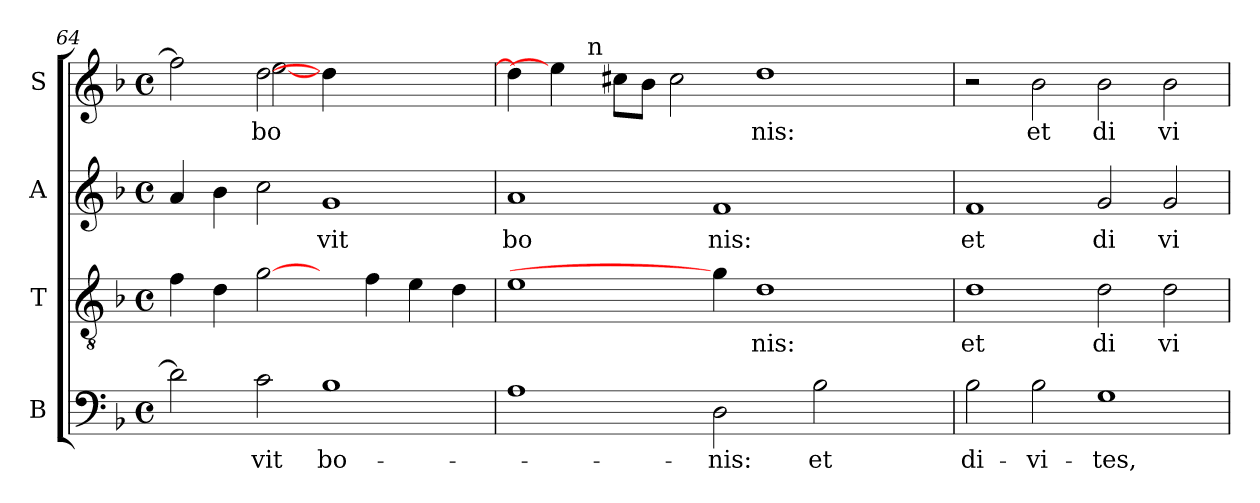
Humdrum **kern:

**kern	**text	**kern	**text	**kern	**text	**kern	**text
*part4	*part4	*part3	*part3	*part2	*part2	*part1	*part1
*staff4	*staff4	*staff3	*staff3	*staff2	*staff2	*staff1	*staff1
*I"B	*	*I"T	*	*I"A	*	*I"S	*
*I'B	*	*I'T	*	*I'A	*	*I'S	*
*clefF4	*	*clefGv2	*	*clefG2	*	*clefG2	*
*k[b-]	*	*k[b-]	*	*k[b-]	*	*k[b-]	*
*F:	*	*F:	*	*F:	*	*F:	*
*M4/4	*	*M4/4	*	*M4/4	*	*M4/4	*
*met(c)	*	*met(c)	*	*met(c)	*	*met(c)	*
=64	=64	=64	=64	=64	=64	=64	=64
*	*	*	*	*	*	*^	*
2d\]	.	4f\	.	4a/	.	2ff\]	2ryy	.
.	.	4d\	.	4b-\	.	.	.	.
!	!LO:LY:b:cj	!	!	!	!	!	!	!LO:LY:b:cj
2c\	-vit	[2g\	.	2cc\	.	[>2dd\	[2ee\	bo
!	!LO:LY:b:cj	!	!	!	!LO:LY:b:cj	!	!	!
1B-	bo-	4ryy	.	1g	vit	2.ryy	4dd\	.
.	.	4f\	.	.	.	.	2.ryy	.
.	.	4e\	.	.	.	.	.	.
.	.	4d\	.	.	.	4ryy	.	.
=65	=65	=65	=65	=65	=65	=65	=65	=65
!	!	!	!	!	!LO:LY:b:cj	!	!	!
1A	.	1e	.	1a	bo	4dd\]	4ryy	.
.	.	.	.	.	.	4ee\]	8ryy	.
.	.	.	.	.	.	.	64ryy	.
!	!	!	!	!	!	!	!LO:TX:a:t=n	!
.	.	.	.	.	.	.	1ryy	.
.	.	.	.	.	.	8cc#X\L	.	.
.	.	.	.	.	.	8b-\J	.	.
.	.	.	.	.	.	2cc#\	.	.
!	!LO:LY:b:cj	!	!	!	!LO:LY:b:cj	!	!	!
2D\	-nis:	4g\]	.	1f	nis:	.	.	.
!	!	!	!LO:LY:b:cj	!	!	!	!	!LO:LY:b:cj
.	.	1d	nis:	.	.	1dd	.	nis:
.	.	.	.	.	.	.	2ryy	.
!	!LO:LY:b:cj	!	!	!	!	!	!	!
2B-\	et	.	.	.	.	.	.	.
.	.	.	.	.	.	.	4ryy	.
4ryy	.	.	.	4ryy	.	.	.	.
.	.	.	.	.	.	.	16..ryy	.
=66	=66	=66	=66	=66	=66	=66	=66	=66
!	!LO:LY:b:cj	!	!LO:LY:b:cj	!	!LO:LY:b:cj	!	!	!
*	*	*	*	*	*	*v	*v	*
2B-\	di-	1d	et	1f	et	2r	.
!	!LO:LY:b:cj	!	!	!	!	!	!LO:LY:b:cj
2B-\	-vi-	.	.	.	.	2b-\	et
!	!LO:LY:b:cj	!	!LO:LY:b:cj	!	!LO:LY:b:cj	!	!LO:LY:b:cj
1G	-tes,	2d\	di	2g/	di	2b-\	di
!	!	!	!LO:LY:b:cj	!	!LO:LY:b:cj	!	!LO:LY:b:cj
.	.	2d\	vi	2g/	vi	2b-\	vi
=	=	=	=	=	=	=	=
*-	*-	*-	*-	*-	*-	*-	*-
